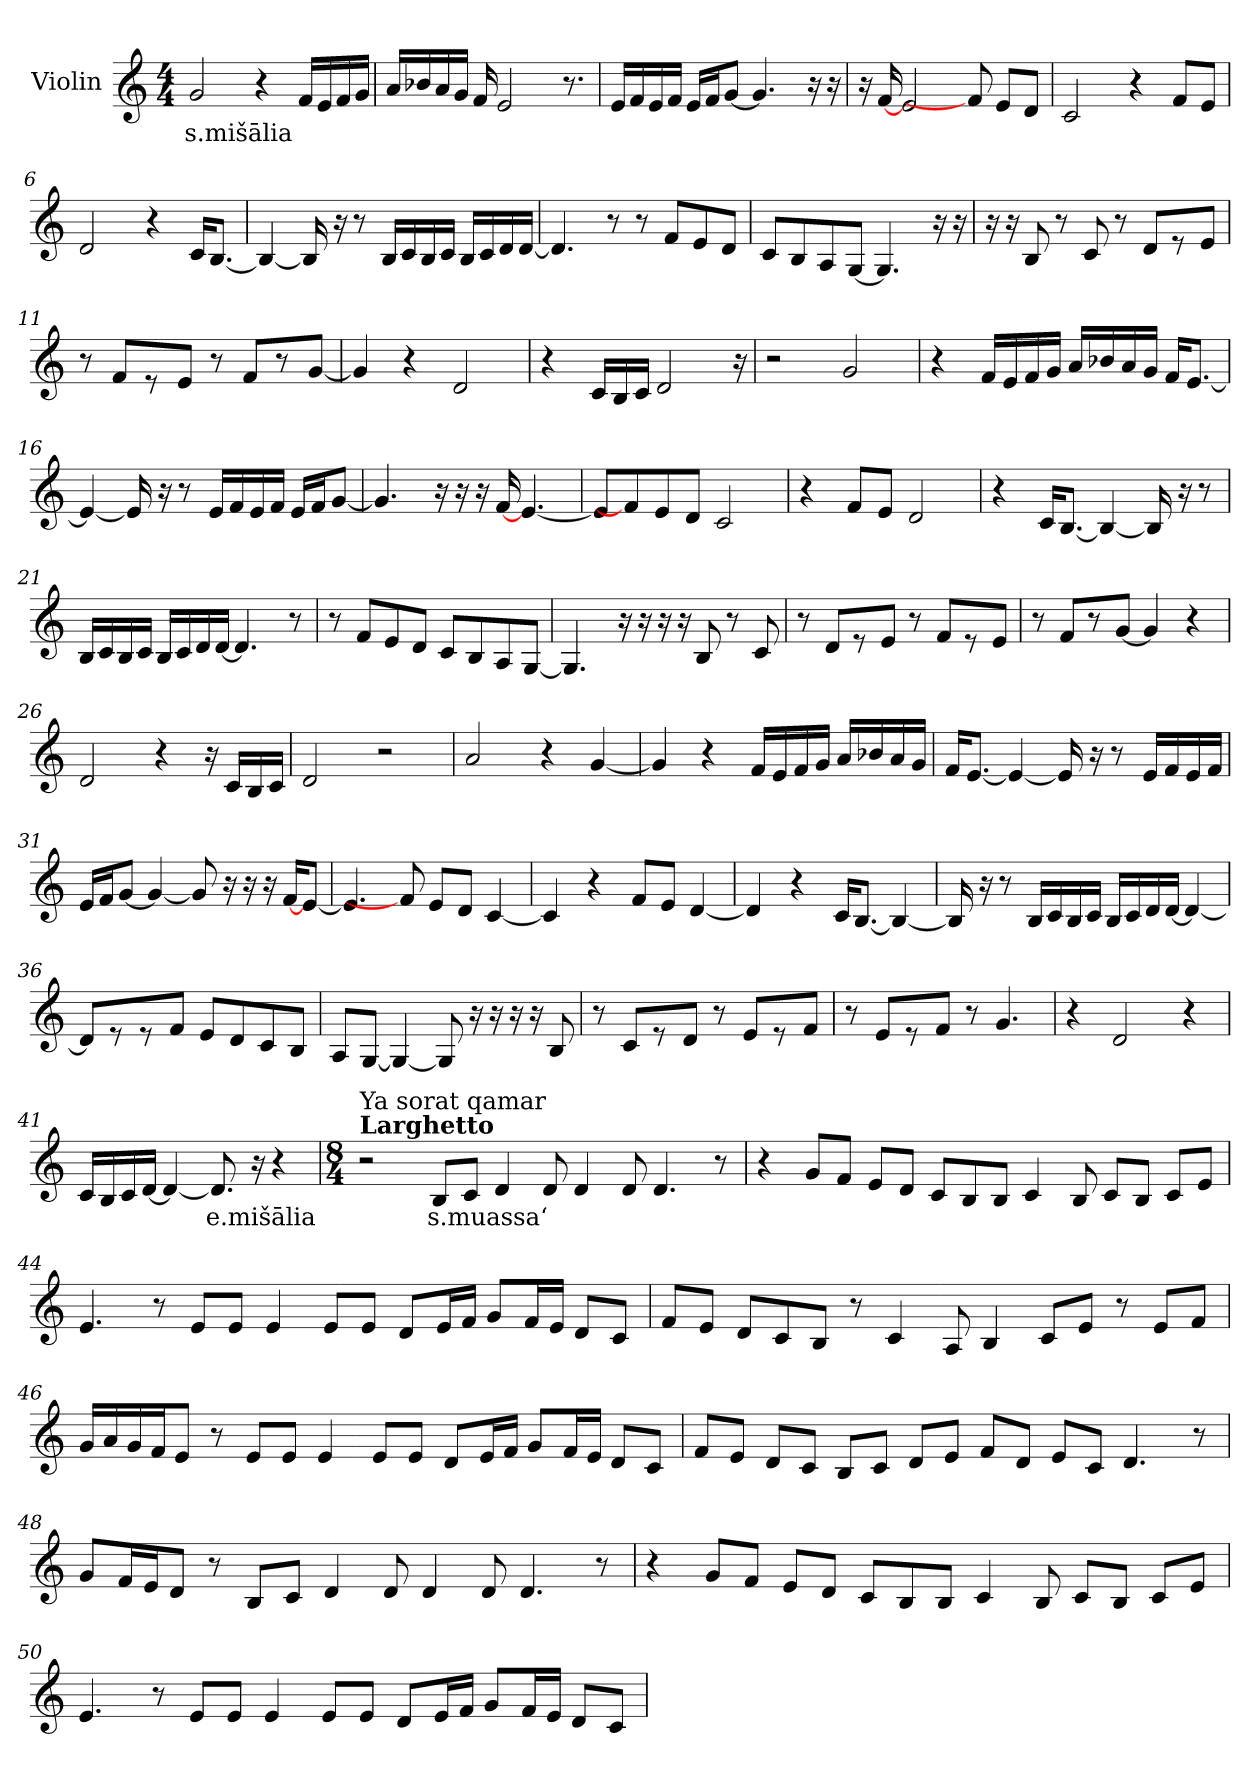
**kern	**text
*part1	*part1
*staff1	*staff1
*I"Violin	*
*clefG2	*
*k[]	*
*M4/4	*
*MM90	*
=1	=1
!	!LO:LY:b
2g/	s.mišālia
4r	.
16f/LL	.
16e/	.
16f/	.
16g/JJ	.
=2	=2
16a/LL	.
16b-X/	.
16a/	.
16g/JJ	.
16f/	.
2e/	.
8.r	.
=3	=3
16e/LL	.
16f/	.
16e/	.
16f/JJ	.
16e/LL	.
16f/J	.
[8g/J	.
4.g/]	.
16r	.
16r	.
=4	=4
16r	.
[16f/	.
2e/	.
8f/]	.
8e/L	.
8d/J	.
!!LO:LB:g=z
=5	=5
2c/	.
4r	.
8f/L	.
8e/J	.
=6	=6
2d/	.
4r	.
16c/KL	.
[8.B/J	.
=7	=7
4B/_	.
16B/]	.
16r	.
8r	.
16B/LL	.
16c/	.
16B/	.
16c/JJ	.
16B/LL	.
16c/	.
16d/	.
[16d/JJ	.
=8	=8
4.d/]	.
8r	.
8r	.
8f/L	.
8e/	.
8d/J	.
!!LO:LB:g=z
=9	=9
8c/L	.
8B/	.
8A/	.
[8G/J	.
4.G/]	.
16r	.
16r	.
=10	=10
16r	.
16r	.
8B/	.
8r	.
8c/	.
8r	.
8d/L	.
8r	.
8e/J	.
=11	=11
8r	.
8f/L	.
8r	.
8e/J	.
8r	.
8f/L	.
8r	.
[8g/J	.
=12	=12
4g/]	.
4r	.
2d/	.
!!LO:LB:g=z
=13	=13
4r	.
16c/LL	.
16B/	.
16c/JJ	.
2d/	.
16r	.
=14	=14
2r	.
2g/	.
=15	=15
4r	.
16f/LL	.
16e/	.
16f/	.
16g/JJ	.
16a/LL	.
16b-X/	.
16a/	.
16g/JJ	.
16f/KL	.
[8.e/J	.
=16	=16
4e/_	.
16e/]	.
16r	.
8r	.
16e/LL	.
16f/	.
16e/	.
16f/JJ	.
16e/LL	.
16f/J	.
[8g/J	.
!!LO:LB:g=z
=17	=17
4.g/]	.
16r	.
16r	.
16r	.
[16f/	.
[4.e/	.
=18	=18
8e/L]	.
8f/]	.
8e/	.
8d/J	.
2c/	.
=19	=19
4r	.
8f/L	.
8e/J	.
2d/	.
=20	=20
4r	.
16c/KL	.
[8.B/J	.
4B/_	.
16B/]	.
16r	.
8r	.
!!LO:LB:g=z
=21	=21
16B/LL	.
16c/	.
16B/	.
16c/JJ	.
16B/LL	.
16c/	.
16d/	.
[16d/JJ	.
4.d/]	.
8r	.
=22	=22
8r	.
8f/L	.
8e/	.
8d/J	.
8c/L	.
8B/	.
8A/	.
[8G/J	.
=23	=23
4.G/]	.
16r	.
16r	.
16r	.
16r	.
8B/	.
8r	.
8c/	.
=24	=24
8r	.
8d/L	.
8r	.
8e/J	.
8r	.
8f/L	.
8r	.
8e/J	.
!!LO:LB:g=z
=25	=25
8r	.
8f/L	.
8r	.
[8g/J	.
4g/]	.
4r	.
=26	=26
2d/	.
4r	.
16r	.
16c/LL	.
16B/	.
16c/JJ	.
=27	=27
2d/	.
2r	.
=28	=28
2a/	.
4r	.
[4g/	.
=29	=29
4g/]	.
4r	.
16f/LL	.
16e/	.
16f/	.
16g/JJ	.
16a/LL	.
16b-X/	.
16a/	.
16g/JJ	.
!!LO:PB:g=z
=30	=30
16f/KL	.
[8.e/J	.
4e/_	.
16e/]	.
16r	.
8r	.
16e/LL	.
16f/	.
16e/	.
16f/JJ	.
=31	=31
16e/LL	.
16f/J	.
[8g/J	.
4g/_	.
8g/]	.
16r	.
16r	.
16r	.
[16f/KL	.
[8e/J	.
=32	=32
4.e/]	.
8f/]	.
8e/L	.
8d/J	.
[4c/	.
=33	=33
4c/]	.
4r	.
8f/L	.
8e/J	.
[4d/	.
!!LO:PB:g=z
=34	=34
4d/]	.
4r	.
16c/KL	.
[8.B/J	.
4B/_	.
=35	=35
16B/]	.
16r	.
8r	.
16B/LL	.
16c/	.
16B/	.
16c/JJ	.
16B/LL	.
16c/	.
16d/	.
[16d/JJ	.
4d/_	.
=36	=36
8d/L]	.
8r	.
8r	.
8f/J	.
8e/L	.
8d/	.
8c/	.
8B/J	.
!!LO:LB:g=z
=37	=37
8A/L	.
[8G/J	.
4G/_	.
8G/]	.
16r	.
16r	.
16r	.
16r	.
8B/	.
=38	=38
8r	.
8c/L	.
8r	.
8d/J	.
8r	.
8e/L	.
8r	.
8f/J	.
=39	=39
8r	.
8e/L	.
8r	.
8f/J	.
8r	.
4.g/	.
=40	=40
4r	.
2d/	.
4r	.
!!LO:LB:g=z
=41	=41
16c/LL	.
16B/	.
16c/	.
[16d/JJ	.
4d/_	.
!	!LO:LY:b
8.d/]	e.mišālia
16r	.
4r	.
=42	=42
*M8/4	*
*MM100	*
!LO:TX:a:B:t=Larghetto	!
!LO:TX:a:t=Ya sorat qamar	!
2r	.
!	!LO:LY:b
8B/L	s.muassa‘
8c/J	.
4d/	.
8d/	.
4d/	.
8d/	.
4.d/	.
8r	.
!!LO:LB:g=z
=43	=43
4r	.
8g/L	.
8f/J	.
8e/L	.
8d/J	.
8c/L	.
8B/	.
8B/J	.
4c/	.
8B/	.
8c/L	.
8B/J	.
8c/L	.
8e/J	.
=44	=44
4.e/	.
8r	.
8e/L	.
8e/J	.
4e/	.
8e/L	.
8e/J	.
8d/L	.
16e/L	.
16f/JJ	.
8g/L	.
16f/L	.
16e/JJ	.
8d/L	.
8c/J	.
!!LO:LB:g=z
=45	=45
8f/L	.
8e/J	.
8d/L	.
8c/	.
8B/J	.
8r	.
4c/	.
8A/	.
4B/	.
8c/L	.
8e/J	.
8r	.
8e/L	.
8f/J	.
=46	=46
16g/LL	.
16a/	.
16g/	.
16f/J	.
8e/J	.
8r	.
8e/L	.
8e/J	.
4e/	.
8e/L	.
8e/J	.
8d/L	.
16e/L	.
16f/JJ	.
8g/L	.
16f/L	.
16e/JJ	.
8d/L	.
8c/J	.
!!LO:LB:g=z
=47	=47
8f/L	.
8e/J	.
8d/L	.
8c/J	.
8B/L	.
8c/J	.
8d/L	.
8e/J	.
8f/L	.
8d/J	.
8e/L	.
8c/J	.
4.d/	.
8r	.
=48	=48
8g/L	.
16f/L	.
16e/J	.
8d/J	.
8r	.
8B/L	.
8c/J	.
4d/	.
8d/	.
4d/	.
8d/	.
4.d/	.
8r	.
!!LO:LB:g=z
=49	=49
4r	.
8g/L	.
8f/J	.
8e/L	.
8d/J	.
8c/L	.
8B/	.
8B/J	.
4c/	.
8B/	.
8c/L	.
8B/J	.
8c/L	.
8e/J	.
=50	=50
4.e/	.
8r	.
8e/L	.
8e/J	.
4e/	.
8e/L	.
8e/J	.
8d/L	.
16e/L	.
16f/JJ	.
8g/L	.
16f/L	.
16e/JJ	.
8d/L	.
8c/J	.
=	=
*-	*-
